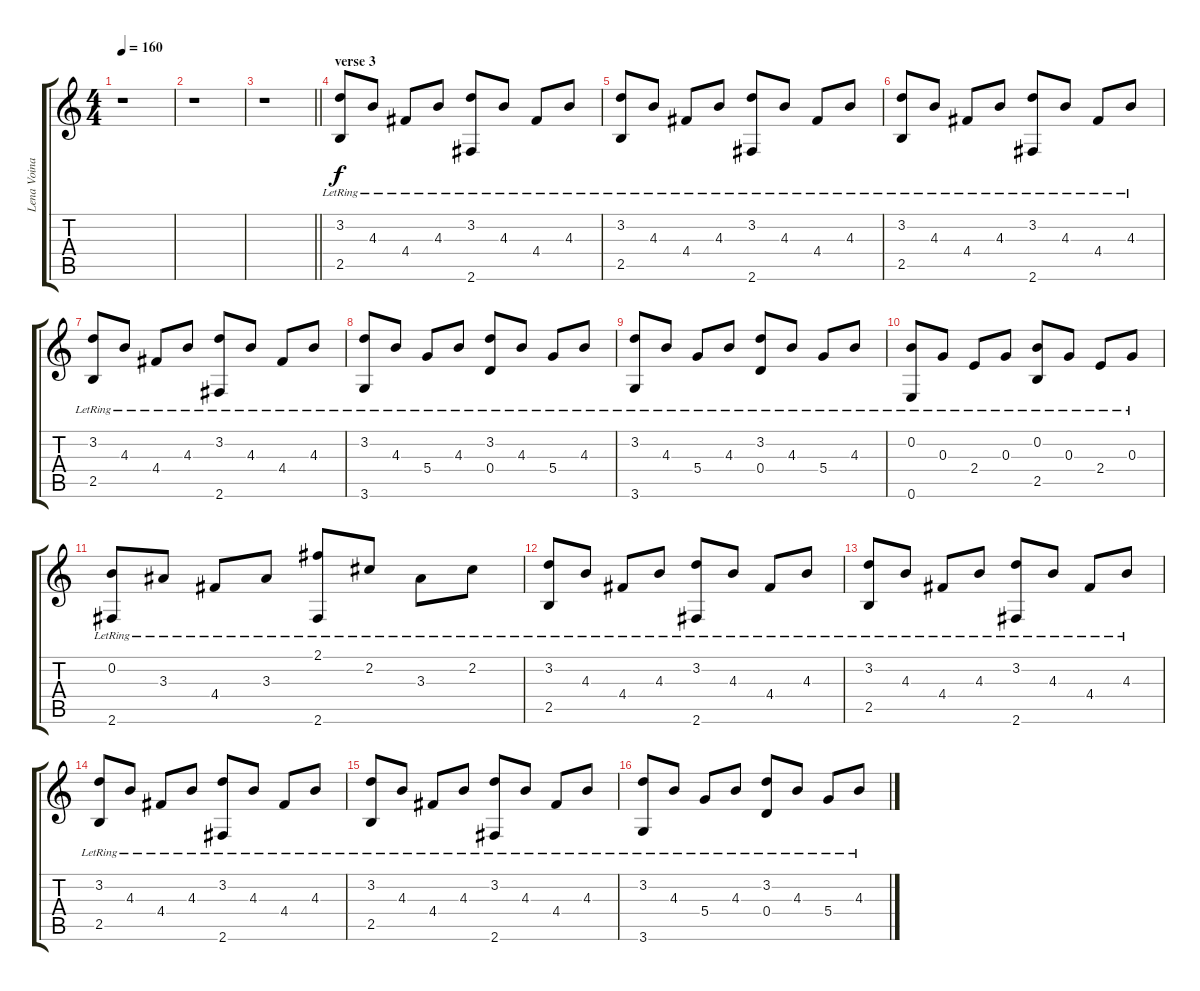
\track ("Lena Voinarovskaya " "Lena Voina") {instrument acousticguitarsteel}
\staff {score tabs}
\tuning (E4 B3 G3 D3 A2 E2) {hide}
\ts (4 4)
\tempo 160
\clef g2
\ks c
r.1{dy f} |
r.1 |
\barLineRight lightlight
r.1 |
\section ("" "verse 3")
(3.2{lr} 2.5{lr}).8 4.3{lr}.8 4.4{lr}.8 4.3{lr}.8 (3.2{lr} 2.6{lr}).8 4.3{lr}.8 4.4{lr}.8 4.3{lr}.8 |
(3.2{lr} 2.5{lr}).8 4.3{lr}.8 4.4{lr}.8 4.3{lr}.8 (3.2{lr} 2.6{lr}).8 4.3{lr}.8 4.4{lr}.8 4.3{lr}.8 |
(3.2{lr} 2.5{lr}).8 4.3{lr}.8 4.4{lr}.8 4.3{lr}.8 (3.2{lr} 2.6{lr}).8 4.3{lr}.8 4.4{lr}.8 4.3{lr}.8 |
(3.2{lr} 2.5{lr}).8 4.3{lr}.8 4.4{lr}.8 4.3{lr}.8 (3.2{lr} 2.6{lr}).8 4.3{lr}.8 4.4{lr}.8 4.3{lr}.8 |
(3.2{lr} 3.6{lr}).8 4.3{lr}.8 5.4{lr}.8 4.3{lr}.8 (3.2{lr} 0.4{lr}).8 4.3{lr}.8 5.4{lr}.8 4.3{lr}.8 |
(3.2{lr} 3.6{lr}).8 4.3{lr}.8 5.4{lr}.8 4.3{lr}.8 (3.2{lr} 0.4{lr}).8 4.3{lr}.8 5.4{lr}.8 4.3{lr}.8 |
(0.2{lr} 0.6{lr}).8 0.3{lr}.8 2.4{lr}.8 0.3{lr}.8 (0.2{lr} 2.5{lr}).8 0.3{lr}.8 2.4{lr}.8 0.3{lr}.8 |
(0.2{lr} 2.6{lr}).8 3.3{lr}.8 4.4{lr}.8 3.3{lr}.8 (2.1{lr} 2.6{lr}).8 2.2{lr}.8 3.3{lr}.8 2.2{lr}.8 |
(3.2{lr} 2.5{lr}).8 4.3{lr}.8 4.4{lr}.8 4.3{lr}.8 (3.2{lr} 2.6{lr}).8 4.3{lr}.8 4.4{lr}.8 4.3{lr}.8 |
(3.2{lr} 2.5{lr}).8 4.3{lr}.8 4.4{lr}.8 4.3{lr}.8 (3.2{lr} 2.6{lr}).8 4.3{lr}.8 4.4{lr}.8 4.3{lr}.8 |
(3.2{lr} 2.5{lr}).8 4.3{lr}.8 4.4{lr}.8 4.3{lr}.8 (3.2{lr} 2.6{lr}).8 4.3{lr}.8 4.4{lr}.8 4.3{lr}.8 |
(3.2{lr} 2.5{lr}).8 4.3{lr}.8 4.4{lr}.8 4.3{lr}.8 (3.2{lr} 2.6{lr}).8 4.3{lr}.8 4.4{lr}.8 4.3{lr}.8 |
(3.2{lr} 3.6{lr}).8 4.3{lr}.8 5.4{lr}.8 4.3{lr}.8 (3.2{lr} 0.4{lr}).8 4.3{lr}.8 5.4{lr}.8 4.3{lr}.8
